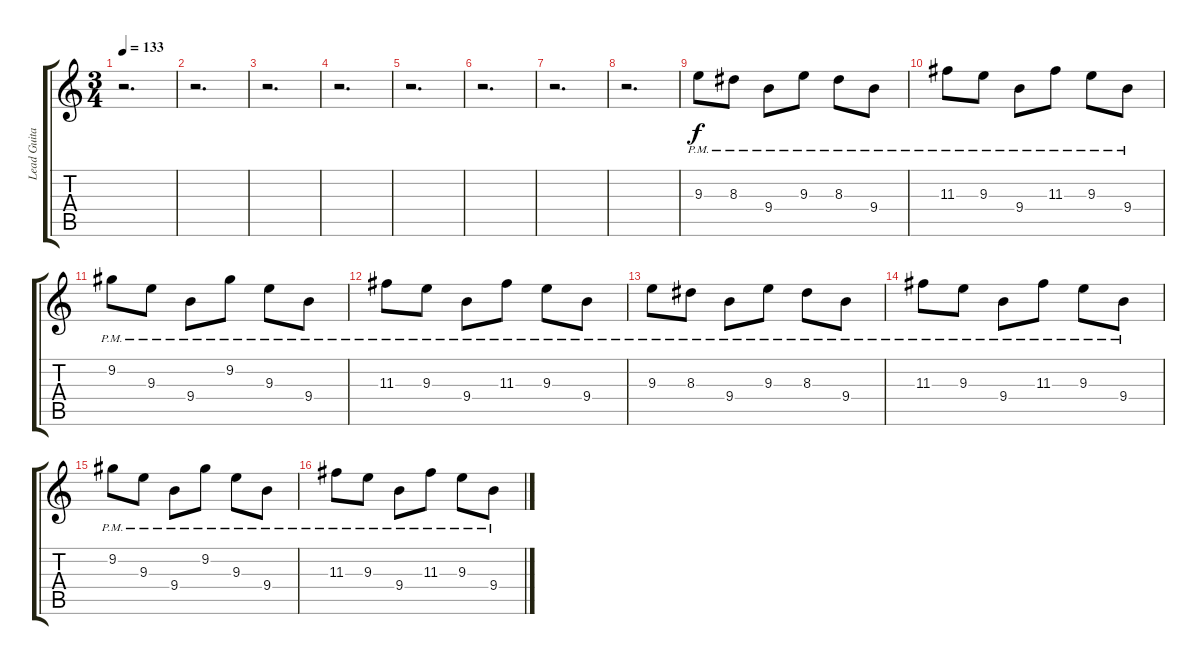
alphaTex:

\track ("Lead Guitar" "Lead Guita") {instrument distortionguitar}
\staff {score tabs}
\tuning (E4 B3 G3 D3 A2 E2) {hide}
\ts (3 4)
\tempo 133
\clef g2
\ks c
r.2{d dy f} |
r.2{d} |
r.2{d} |
r.2{d} |
r.2{d} |
r.2{d} |
r.2{d} |
r.2{d} |
9.3{pm}.8 8.3{pm}.8 9.4{pm}.8 9.3{pm}.8 8.3{pm}.8 9.4{pm}.8 |
11.3{pm}.8 9.3{pm}.8 9.4{pm}.8 11.3{pm}.8 9.3{pm}.8 9.4{pm}.8 |
9.2{pm}.8 9.3{pm}.8 9.4{pm}.8 9.2{pm}.8 9.3{pm}.8 9.4{pm}.8 |
11.3{pm}.8 9.3{pm}.8 9.4{pm}.8 11.3{pm}.8 9.3{pm}.8 9.4{pm}.8 |
9.3{pm}.8 8.3{pm}.8 9.4{pm}.8 9.3{pm}.8 8.3{pm}.8 9.4{pm}.8 |
11.3{pm}.8 9.3{pm}.8 9.4{pm}.8 11.3{pm}.8 9.3{pm}.8 9.4{pm}.8 |
9.2{pm}.8 9.3{pm}.8 9.4{pm}.8 9.2{pm}.8 9.3{pm}.8 9.4{pm}.8 |
11.3{pm}.8 9.3{pm}.8 9.4{pm}.8 11.3{pm}.8 9.3{pm}.8 9.4{pm}.8
